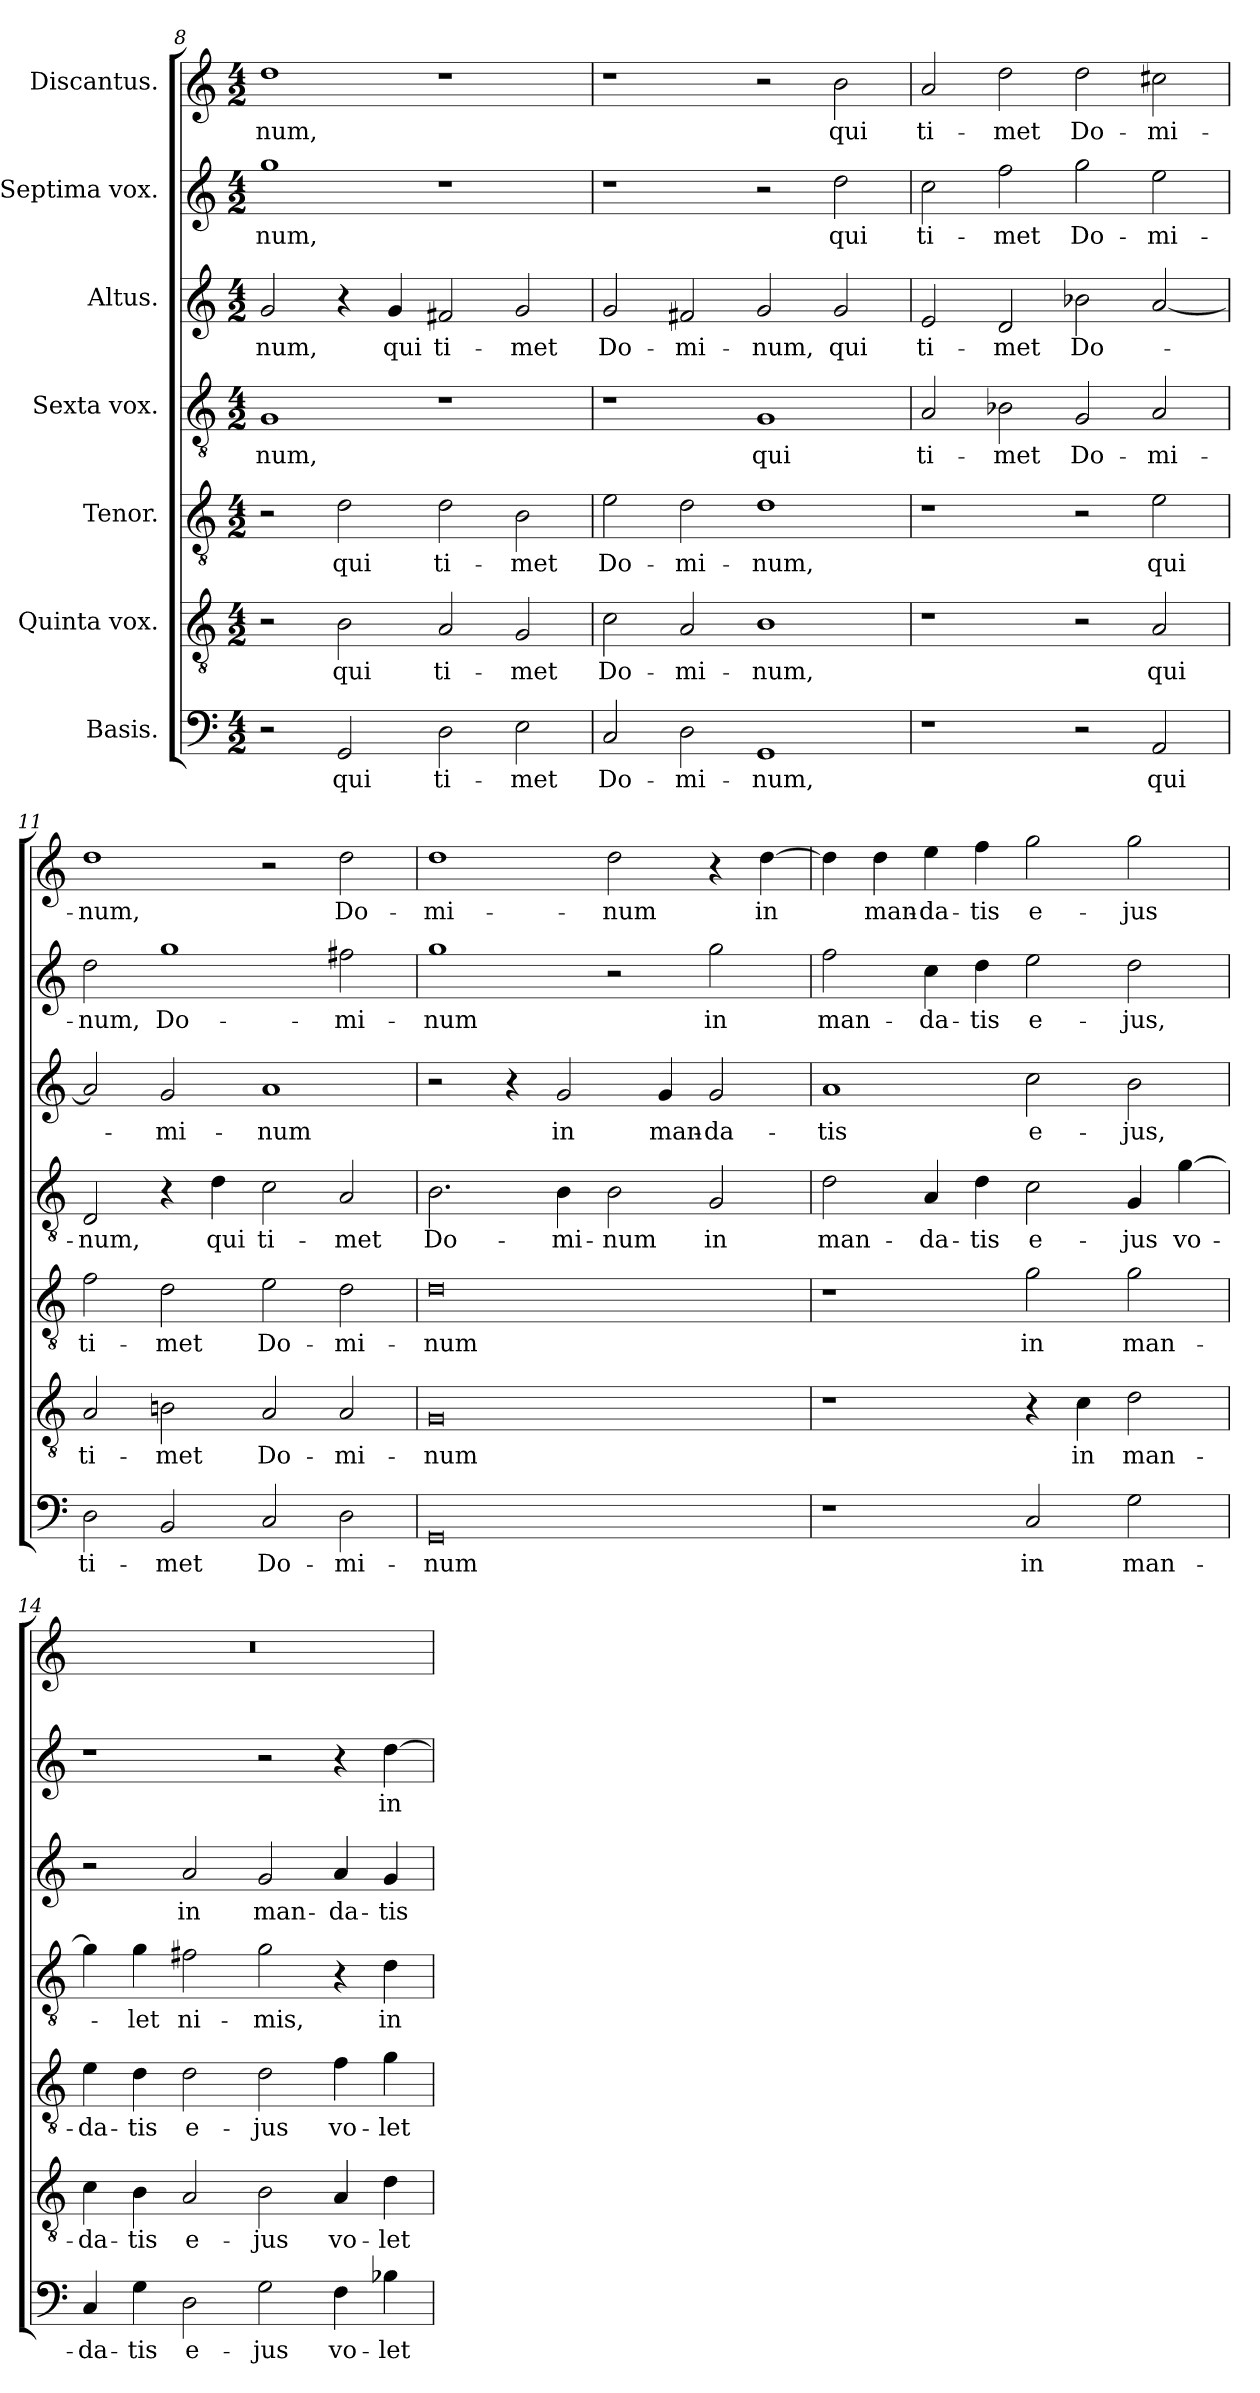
**kern	**text	**kern	**text	**kern	**text	**kern	**text	**kern	**text	**kern	**text	**kern	**text
*part7	*part7	*part6	*part6	*part5	*part5	*part4	*part4	*part3	*part3	*part2	*part2	*part1	*part1
*staff7	*staff7	*staff6	*staff6	*staff5	*staff5	*staff4	*staff4	*staff3	*staff3	*staff2	*staff2	*staff1	*staff1
*I"Basis.	*	*I"Quinta vox.	*	*I"Tenor.	*	*I"Sexta vox.	*	*I"Altus.	*	*I"Septima vox.	*	*I"Discantus.	*
*clefF4	*	*clefGv2	*	*clefGv2	*	*clefGv2	*	*clefG2	*	*clefG2	*	*clefG2	*
*k[]	*	*k[]	*	*k[]	*	*k[]	*	*k[]	*	*k[]	*	*k[]	*
*M4/2	*	*M4/2	*	*M4/2	*	*M4/2	*	*M4/2	*	*M4/2	*	*M4/2	*
=8	=8	=8	=8	=8	=8	=8	=8	=8	=8	=8	=8	=8	=8
!	!	!	!	!	!	!	!LO:LY:b	!	!LO:LY:b	!	!LO:LY:b	!	!LO:LY:b
2r	.	2r	.	2r	.	1G	-num,	2g/	-num,	1gg	-num,	1dd	-num,
!	!LO:LY:b	!	!LO:LY:b	!	!LO:LY:b	!	!	!	!	!	!	!	!
2GG/	qui	2B\	qui	2d\	qui	.	.	4r	.	.	.	.	.
!	!	!	!	!	!	!	!	!	!LO:LY:b	!	!	!	!
.	.	.	.	.	.	.	.	4g/	qui	.	.	.	.
!	!LO:LY:b	!	!LO:LY:b	!	!LO:LY:b	!	!	!	!LO:LY:b	!	!	!	!
2D\	ti-	2A/	ti-	2d\	ti-	1r	.	2f#X/	ti-	1r	.	1r	.
!	!LO:LY:b	!	!LO:LY:b	!	!LO:LY:b	!	!	!	!LO:LY:b	!	!	!	!
2E\	-met	2G/	-met	2B\	-met	.	.	2g/	-met	.	.	.	.
=9	=9	=9	=9	=9	=9	=9	=9	=9	=9	=9	=9	=9	=9
!	!LO:LY:b	!	!LO:LY:b	!	!LO:LY:b	!	!	!	!LO:LY:b	!	!	!	!
2C/	Do-	2c\	Do-	2e\	Do-	1r	.	2g/	Do-	1r	.	1r	.
!	!LO:LY:b	!	!LO:LY:b	!	!LO:LY:b	!	!	!	!LO:LY:b	!	!	!	!
2D\	-mi-	2A/	-mi-	2d\	-mi-	.	.	2f#X/	-mi-	.	.	.	.
!	!LO:LY:b	!	!LO:LY:b	!	!LO:LY:b	!	!LO:LY:b	!	!LO:LY:b	!	!	!	!
1GG	-num,	1B	-num,	1d	-num,	1G	qui	2g/	-num,	2r	.	2r	.
!	!	!	!	!	!	!	!	!	!LO:LY:b	!	!LO:LY:b	!	!LO:LY:b
.	.	.	.	.	.	.	.	2g/	qui	2dd\	qui	2b\	qui
=10	=10	=10	=10	=10	=10	=10	=10	=10	=10	=10	=10	=10	=10
!	!	!	!	!	!	!	!LO:LY:b	!	!LO:LY:b	!	!LO:LY:b	!	!LO:LY:b
1r	.	1r	.	1r	.	2A/	ti-	2e/	ti-	2cc\	ti-	2a/	ti-
!	!	!	!	!	!	!	!LO:LY:b	!	!LO:LY:b	!	!LO:LY:b	!	!LO:LY:b
.	.	.	.	.	.	2B-X\	-met	2d/	-met	2ff\	-met	2dd\	-met
!	!	!	!	!	!	!	!LO:LY:b	!	!LO:LY:b	!	!LO:LY:b	!	!LO:LY:b
2r	.	2r	.	2r	.	2G/	Do-	2b-X\	Do-	2gg\	Do-	2dd\	Do-
!	!LO:LY:b	!	!LO:LY:b	!	!LO:LY:b	!	!LO:LY:b	!	!	!	!LO:LY:b	!	!LO:LY:b
2AA/	qui	2A/	qui	2e\	qui	2A/	-mi-	[2a/	.	2ee\	-mi-	2cc#X\	-mi-
=11	=11	=11	=11	=11	=11	=11	=11	=11	=11	=11	=11	=11	=11
!	!LO:LY:b	!	!LO:LY:b	!	!LO:LY:b	!	!LO:LY:b	!	!	!	!LO:LY:b	!	!LO:LY:b
2D\	ti-	2A/	ti-	2f\	ti-	2D/	-num,	2a/]	.	2dd\	-num,	1dd	-num,
!	!LO:LY:b	!	!LO:LY:b	!	!LO:LY:b	!	!	!	!LO:LY:b	!	!LO:LY:b	!	!
2BB/	-met	2Bn\	-met	2d\	-met	4r	.	2g/	-mi-	1gg	Do-	.	.
!	!	!	!	!	!	!	!LO:LY:b	!	!	!	!	!	!
.	.	.	.	.	.	4d\	qui	.	.	.	.	.	.
!	!LO:LY:b	!	!LO:LY:b	!	!LO:LY:b	!	!LO:LY:b	!	!LO:LY:b	!	!	!	!
2C/	Do-	2A/	Do-	2e\	Do-	2c\	ti-	1a	-num	.	.	2r	.
!	!LO:LY:b	!	!LO:LY:b	!	!LO:LY:b	!	!LO:LY:b	!	!	!	!LO:LY:b	!	!LO:LY:b
2D\	-mi-	2A/	-mi-	2d\	-mi-	2A/	-met	.	.	2ff#X\	-mi-	2dd\	Do-
!!LO:PB:g=z
=12	=12	=12	=12	=12	=12	=12	=12	=12	=12	=12	=12	=12	=12
!	!LO:LY:b	!	!LO:LY:b	!	!LO:LY:b	!	!LO:LY:b	!	!	!	!LO:LY:b	!	!LO:LY:b
0GG	-num	0G	-num	0d	-num	2.B\	Do-	2r	.	1gg	-num	1dd	-mi-
.	.	.	.	.	.	.	.	4r	.	.	.	.	.
!	!	!	!	!	!	!	!LO:LY:b	!	!LO:LY:b	!	!	!	!
.	.	.	.	.	.	4B\	-mi-	2g/	in	.	.	.	.
!	!	!	!	!	!	!	!LO:LY:b	!	!	!	!	!	!LO:LY:b
.	.	.	.	.	.	2B\	-num	.	.	2r	.	2dd\	-num
!	!	!	!	!	!	!	!	!	!LO:LY:b	!	!	!	!
.	.	.	.	.	.	.	.	4g/	man-	.	.	.	.
!	!	!	!	!	!	!	!LO:LY:b	!	!LO:LY:b	!	!LO:LY:b	!	!
.	.	.	.	.	.	2G/	in	2g/	-da-	2gg\	in	4r	.
!	!	!	!	!	!	!	!	!	!	!	!	!	!LO:LY:b
.	.	.	.	.	.	.	.	.	.	.	.	[4dd\	in
=13	=13	=13	=13	=13	=13	=13	=13	=13	=13	=13	=13	=13	=13
!	!	!	!	!	!	!	!LO:LY:b	!	!LO:LY:b	!	!LO:LY:b	!	!
1r	.	1r	.	1r	.	2d\	man-	1a	-tis	2ff\	man-	4dd\]	.
!	!	!	!	!	!	!	!	!	!	!	!	!	!LO:LY:b
.	.	.	.	.	.	.	.	.	.	.	.	4dd\	man-
!	!	!	!	!	!	!	!LO:LY:b	!	!	!	!LO:LY:b	!	!LO:LY:b
.	.	.	.	.	.	4A/	-da-	.	.	4cc\	-da-	4ee\	-da-
!	!	!	!	!	!	!	!LO:LY:b	!	!	!	!LO:LY:b	!	!LO:LY:b
.	.	.	.	.	.	4d\	-tis	.	.	4dd\	-tis	4ff\	-tis
!	!LO:LY:b	!	!	!	!LO:LY:b	!	!LO:LY:b	!	!LO:LY:b	!	!LO:LY:b	!	!LO:LY:b
2C/	in	4r	.	2g\	in	2c\	e-	2cc\	e-	2ee\	e-	2gg\	e-
!	!	!	!LO:LY:b	!	!	!	!	!	!	!	!	!	!
.	.	4c\	in	.	.	.	.	.	.	.	.	.	.
!	!LO:LY:b	!	!LO:LY:b	!	!LO:LY:b	!	!LO:LY:b	!	!LO:LY:b	!	!LO:LY:b	!	!LO:LY:b
2G\	man-	2d\	man-	2g\	man-	4G/	-jus	2b\	-jus,	2dd\	-jus,	2gg\	-jus
!	!	!	!	!	!	!	!LO:LY:b	!	!	!	!	!	!
.	.	.	.	.	.	[4g\	vo-	.	.	.	.	.	.
=14	=14	=14	=14	=14	=14	=14	=14	=14	=14	=14	=14	=14	=14
!	!LO:LY:b	!	!LO:LY:b	!	!LO:LY:b	!	!	!	!	!	!	!	!
4C/	-da-	4c\	-da-	4e\	-da-	4g\]	.	2r	.	1r	.	0r	.
!	!LO:LY:b	!	!LO:LY:b	!	!LO:LY:b	!	!LO:LY:b	!	!	!	!	!	!
4G\	-tis	4B\	-tis	4d\	-tis	4g\	-let	.	.	.	.	.	.
!	!LO:LY:b	!	!LO:LY:b	!	!LO:LY:b	!	!LO:LY:b	!	!LO:LY:b	!	!	!	!
2D\	e-	2A/	e-	2d\	e-	2f#X\	ni-	2a/	in	.	.	.	.
!	!LO:LY:b	!	!LO:LY:b	!	!LO:LY:b	!	!LO:LY:b	!	!LO:LY:b	!	!	!	!
2G\	-jus	2B\	-jus	2d\	-jus	2g\	-mis,	2g/	man-	2r	.	.	.
!	!LO:LY:b	!	!LO:LY:b	!	!LO:LY:b	!	!	!	!LO:LY:b	!	!	!	!
4F\	vo-	4A/	vo-	4f\	vo-	4r	.	4a/	-da-	4r	.	.	.
!	!LO:LY:b	!	!LO:LY:b	!	!LO:LY:b	!	!LO:LY:b	!	!LO:LY:b	!	!LO:LY:b	!	!
4B-X\	-let	4d\	-let	4g\	-let	4d\	in	4g/	-tis	[4dd\	in	.	.
=	=	=	=	=	=	=	=	=	=	=	=	=	=
*-	*-	*-	*-	*-	*-	*-	*-	*-	*-	*-	*-	*-	*-
